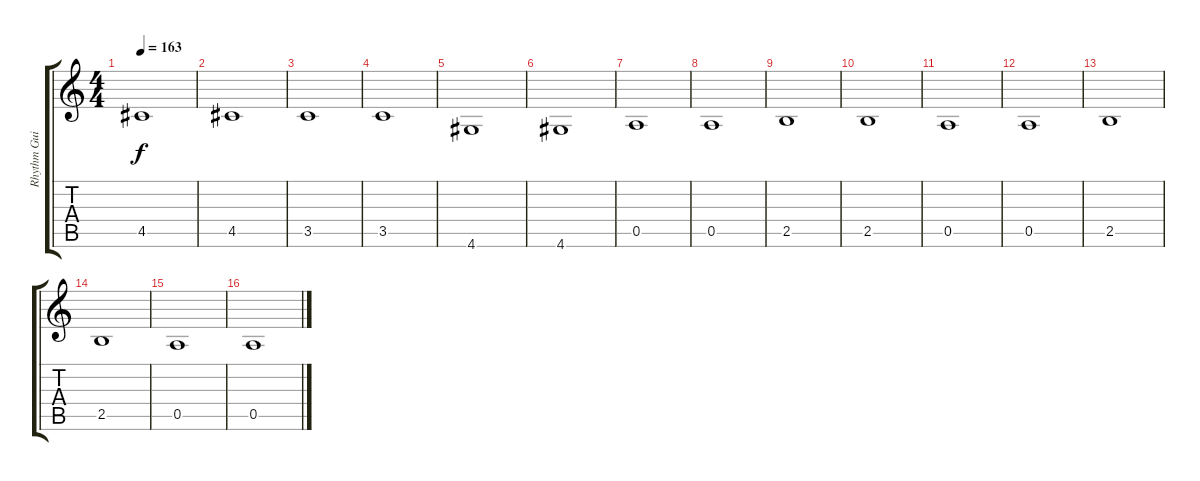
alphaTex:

\track ("Rhythm Guitar" "Rhythm Gui") {instrument electricguitarmuted}
\staff {score tabs}
\tuning (E4 B3 G3 D3 A2 E2) {hide}
\ts (4 4)
\tempo 163
\clef g2
\ks c
4.5.1{dy f} |
4.5.1 |
3.5.1 |
3.5.1 |
4.6.1 |
4.6.1 |
0.5.1 |
0.5.1 |
2.5.1 |
2.5.1 |
0.5.1 |
0.5.1 |
2.5.1 |
2.5.1 |
0.5.1 |
0.5.1{volume 12}
